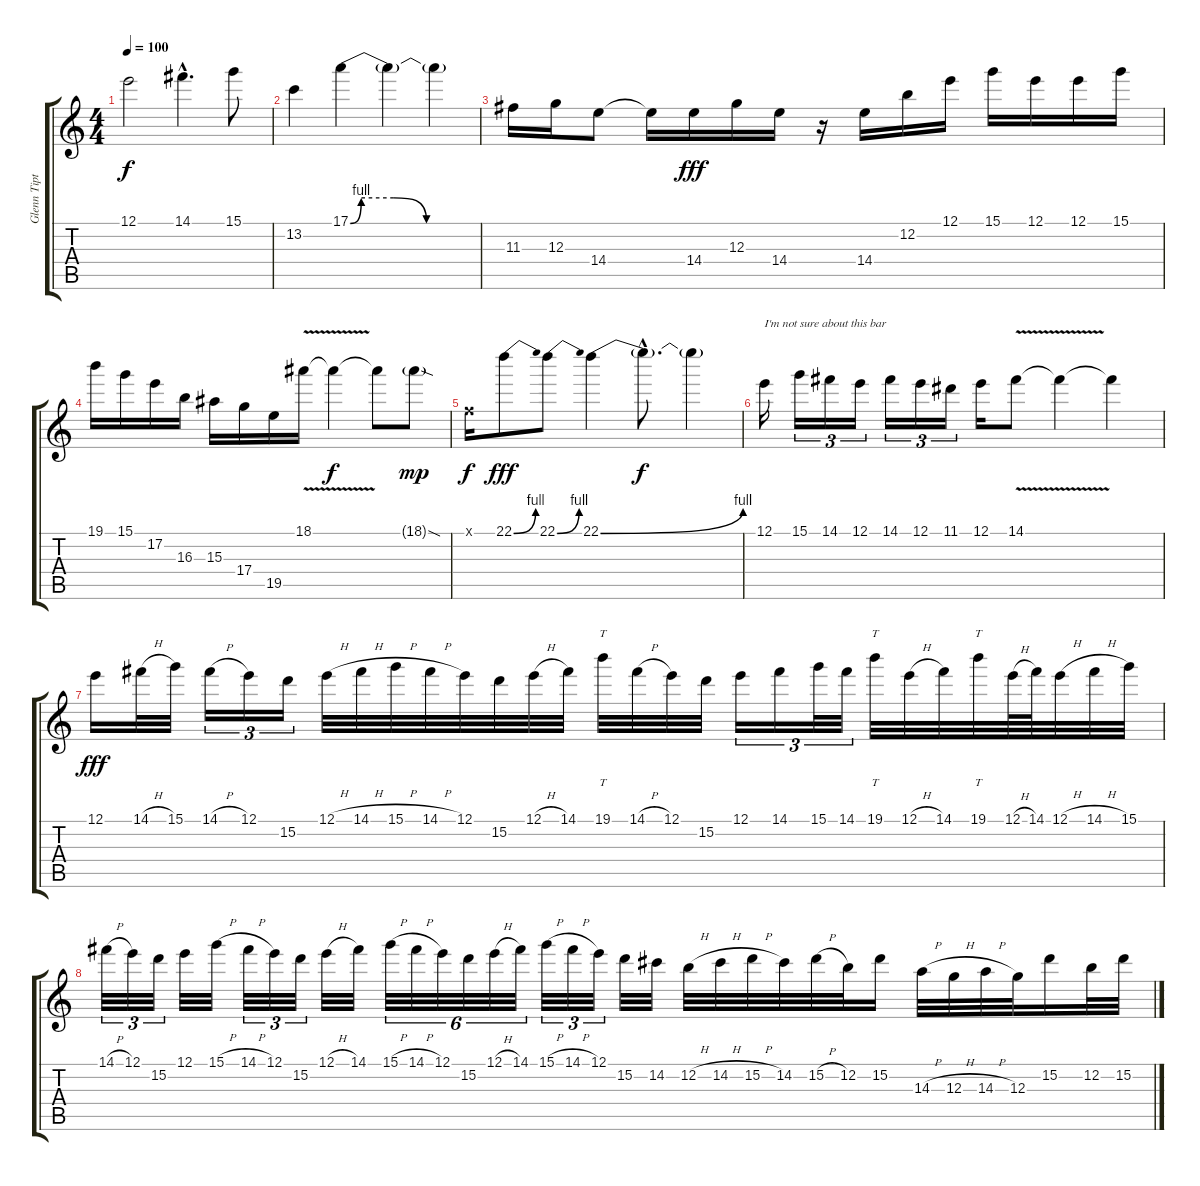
\track ("Glenn Tipton" "Glenn Tipt") {instrument distortionguitar}
\staff {score tabs}
\tuning (E4 B3 G3 D3 A2 E2) {hide}
\ts (4 4)
\tempo 100
\clef g2
\ks c
12.1.2{dy f} 14.1{hac}.4{d} 15.1.8 |
13.2.4 17.1{be (custom 0 0 5 4 20 4 35 0 60 0)}.4 17.1{t}.4 17.1{t}.4 |
11.3.16 12.3.16 14.4.8 14.4{t}.16 14.4.16{dy fff} 12.3.16 14.4.16 r.16 14.4.16 12.2.16 12.1.16 15.1.16 12.1.16 12.1.16 15.1.16 |
19.1.16 15.1.16 17.2.16 16.3.16 15.3.16 17.4.16 19.5.16 18.1{v}.16 18.1{t}.4{dy f} 18.1{t}.8 18.1{sod g}.8{dy mp} |
1.1{x}.16{dy f} 22.1{be (bend 0 0 60 4)}.8{dy fff} 22.1{be (bend 0 0 60 4)}.8 22.1{be (bend 0 0 60 4)}.4 22.1{hac t}.8{d dy f} 22.1{t}.4 |
12.1.16{txt "I'm not sure about this bar"} 15.1.16{tu (3 2)} 14.1.16{tu (3 2)} 12.1.16{tu (3 2)} 14.1.16{tu (3 2)} 12.1.16{tu (3 2)} 11.1.16{tu (3 2)} 12.1.16 14.1{v}.8 14.1{t}.4 14.1{t}.4 |
12.1.16{dy fff} 14.1{h}.32 15.1.32 14.1{h}.16{tu (3 2)} 12.1.16{tu (3 2)} 15.2.16{tu (3 2)} 12.1{h}.32 14.1{h}.32 15.1{h}.32 14.1{h}.32 12.1.32 15.2.32 12.1{h}.32 14.1.32 19.1.32{tt} 14.1{h}.32 12.1.32 15.2.32 12.1.16{tu (3 2)} 14.1.16{tu (3 2)} 15.1.32{tu (3 2)} 14.1.32{tu (3 2)} 19.1.32{tt} 12.1{h}.32 14.1.32 19.1.32{tt} 12.1{h}.64 14.1.64 12.1{h}.32 14.1{h}.32 15.1.32 |
14.1{h}.32{tu (3 2)} 12.1.32{tu (3 2)} 15.2.32{tu (3 2)} 12.1.32 15.1{h}.32 14.1{h}.32{tu (3 2)} 12.1.32{tu (3 2)} 15.2.32{tu (3 2)} 12.1{h}.32 14.1.32 15.1{h}.32{tu (6 4)} 14.1{h}.32{tu (6 4)} 12.1.32{tu (6 4)} 15.2.32{tu (6 4)} 12.1{h}.32{tu (6 4)} 14.1.32{tu (6 4)} 15.1{h}.32{tu (3 2)} 14.1{h}.32{tu (3 2)} 12.1.32{tu (3 2)} 15.2.32 14.2.32 12.2{h}.32 14.2{h}.32 15.2{h}.32 14.2.32 15.2{h}.32 12.2.32 15.2.16 14.3{h}.32 12.3{h}.32 14.3{h}.32 12.3.32 15.2.16 12.2.32 15.2.32
